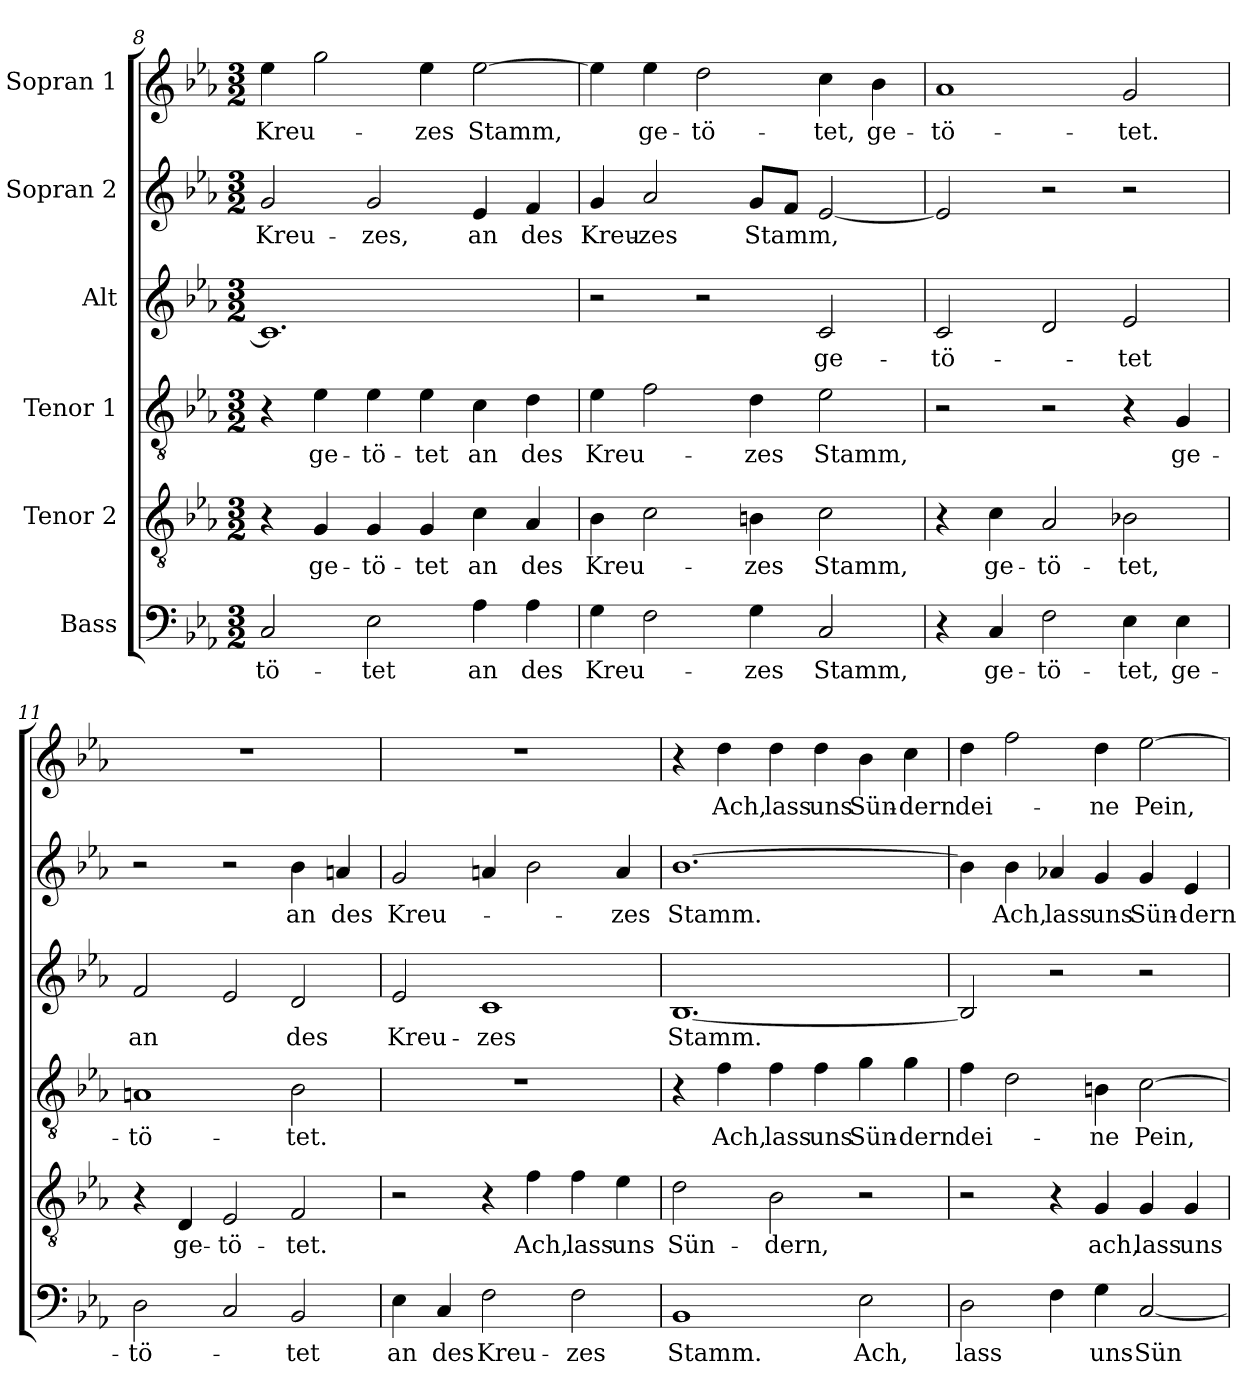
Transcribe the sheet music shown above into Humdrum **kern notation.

**kern	**text	**kern	**text	**kern	**text	**kern	**text	**kern	**text	**kern	**text
*part6	*part6	*part5	*part5	*part4	*part4	*part3	*part3	*part2	*part2	*part1	*part1
*staff6	*staff6	*staff5	*staff5	*staff4	*staff4	*staff3	*staff3	*staff2	*staff2	*staff1	*staff1
*I"Bass	*	*I"Tenor 2	*	*I"Tenor 1	*	*I"Alt	*	*I"Sopran 2	*	*I"Sopran 1	*
*clefF4	*	*clefGv2	*	*clefGv2	*	*clefG2	*	*clefG2	*	*clefG2	*
*k[b-e-a-]	*	*k[b-e-a-]	*	*k[b-e-a-]	*	*k[b-e-a-]	*	*k[b-e-a-]	*	*k[b-e-a-]	*
*M3/2	*	*M3/2	*	*M3/2	*	*M3/2	*	*M3/2	*	*M3/2	*
=8	=8	=8	=8	=8	=8	=8	=8	=8	=8	=8	=8
2C/	-tö-	4r	.	4r	.	1.c]	.	2g/	Kreu-	4ee-\	Kreu-
.	.	4G/	ge-	4e-\	ge-	.	.	.	.	2gg\	.
2E-\	-tet	4G/	-tö-	4e-\	-tö-	.	.	2g/	-zes,	.	.
.	.	4G/	-tet	4e-\	-tet	.	.	.	.	4ee-\	-zes
4A-\	an	4c\	an	4c\	an	.	.	4e-/	an	[2ee-\	Stamm,
4A-\	des	4A-/	des	4d\	des	.	.	4f/	des	.	.
=9	=9	=9	=9	=9	=9	=9	=9	=9	=9	=9	=9
4G\	Kreu-	4B-\	Kreu-	4e-\	Kreu-	2r	.	4g/	Kreu-	4ee-\]	.
2F\	.	2c\	.	2f\	.	.	.	2a-/	-zes	4ee-\	ge-
.	.	.	.	.	.	2r	.	.	.	2dd\	-tö-
4G\	-zes	4Bn\	-zes	4d\	-zes	.	.	8g/L	Stamm,	.	.
.	.	.	.	.	.	.	.	8f/J	.	.	.
2C/	Stamm,	2c\	Stamm,	2e-\	Stamm,	2c/	ge-	[2e-/	.	4cc\	-tet,
.	.	.	.	.	.	.	.	.	.	4b-\	ge-
=10	=10	=10	=10	=10	=10	=10	=10	=10	=10	=10	=10
4r	.	4r	.	2r	.	2c/	-tö-	2e-/]	.	1a-	-tö-
4C/	ge-	4c\	ge-	.	.	.	.	.	.	.	.
2F\	-tö-	2A-/	-tö-	2r	.	2d/	.	2r	.	.	.
4E-\	-tet,	2B-X\	-tet,	4r	.	2e-/	-tet	2r	.	2g/	-tet.
4E-\	ge-	.	.	4G/	ge-	.	.	.	.	.	.
!!LO:PB:g=z
=11	=11	=11	=11	=11	=11	=11	=11	=11	=11	=11	=11
2D\	-tö-	4r	.	1An	-tö-	2f/	an	2r	.	1.r	.
.	.	4D/	ge-	.	.	.	.	.	.	.	.
2C/	.	2E-/	-tö-	.	.	2e-/	.	2r	.	.	.
2BB-/	-tet	2F/	-tet.	2B-\	-tet.	2d/	des	4b-\	an	.	.
.	.	.	.	.	.	.	.	4an/	des	.	.
=12	=12	=12	=12	=12	=12	=12	=12	=12	=12	=12	=12
4E-\	an	2r	.	1.r	.	2e-/	Kreu-	2g/	Kreu-	1.r	.
4C/	des	.	.	.	.	.	.	.	.	.	.
2F\	Kreu-	4r	.	.	.	1c	-zes	4an/	.	.	.
.	.	4f\	Ach,	.	.	.	.	2b-\	.	.	.
2F\	-zes	4f\	lass	.	.	.	.	.	.	.	.
.	.	4e-\	uns	.	.	.	.	4a/	-zes	.	.
=13	=13	=13	=13	=13	=13	=13	=13	=13	=13	=13	=13
1BB-	Stamm.	2d\	Sün-	4r	.	[1.B-	Stamm.	[1.b-	Stamm.	4r	.
.	.	.	.	4f\	Ach,	.	.	.	.	4dd\	Ach,
.	.	2B-\	-dern,	4f\	lass	.	.	.	.	4dd\	lass
.	.	.	.	4f\	uns	.	.	.	.	4dd\	uns
2E-\	Ach,	2r	.	4g\	Sün-	.	.	.	.	4b-\	Sün-
.	.	.	.	4g\	-dern	.	.	.	.	4cc\	-dern
=14	=14	=14	=14	=14	=14	=14	=14	=14	=14	=14	=14
2D\	lass	2r	.	4f\	dei-	2B-/]	.	4b-\]	.	4dd\	dei-
.	.	.	.	2d\	.	.	.	4b-\	Ach,	2ff\	.
4F\	.	4r	.	.	.	2r	.	4a-X/	lass	.	.
4G\	uns	4G/	ach,	4Bn\	-ne	.	.	4g/	uns	4dd\	-ne
[2C/	Sün-	4G/	lass	[2c\	Pein,	2r	.	4g/	Sün-	[2ee-\	Pein,
.	.	4G/	uns	.	.	.	.	4e-/	-dern	.	.
=	=	=	=	=	=	=	=	=	=	=	=
*-	*-	*-	*-	*-	*-	*-	*-	*-	*-	*-	*-
